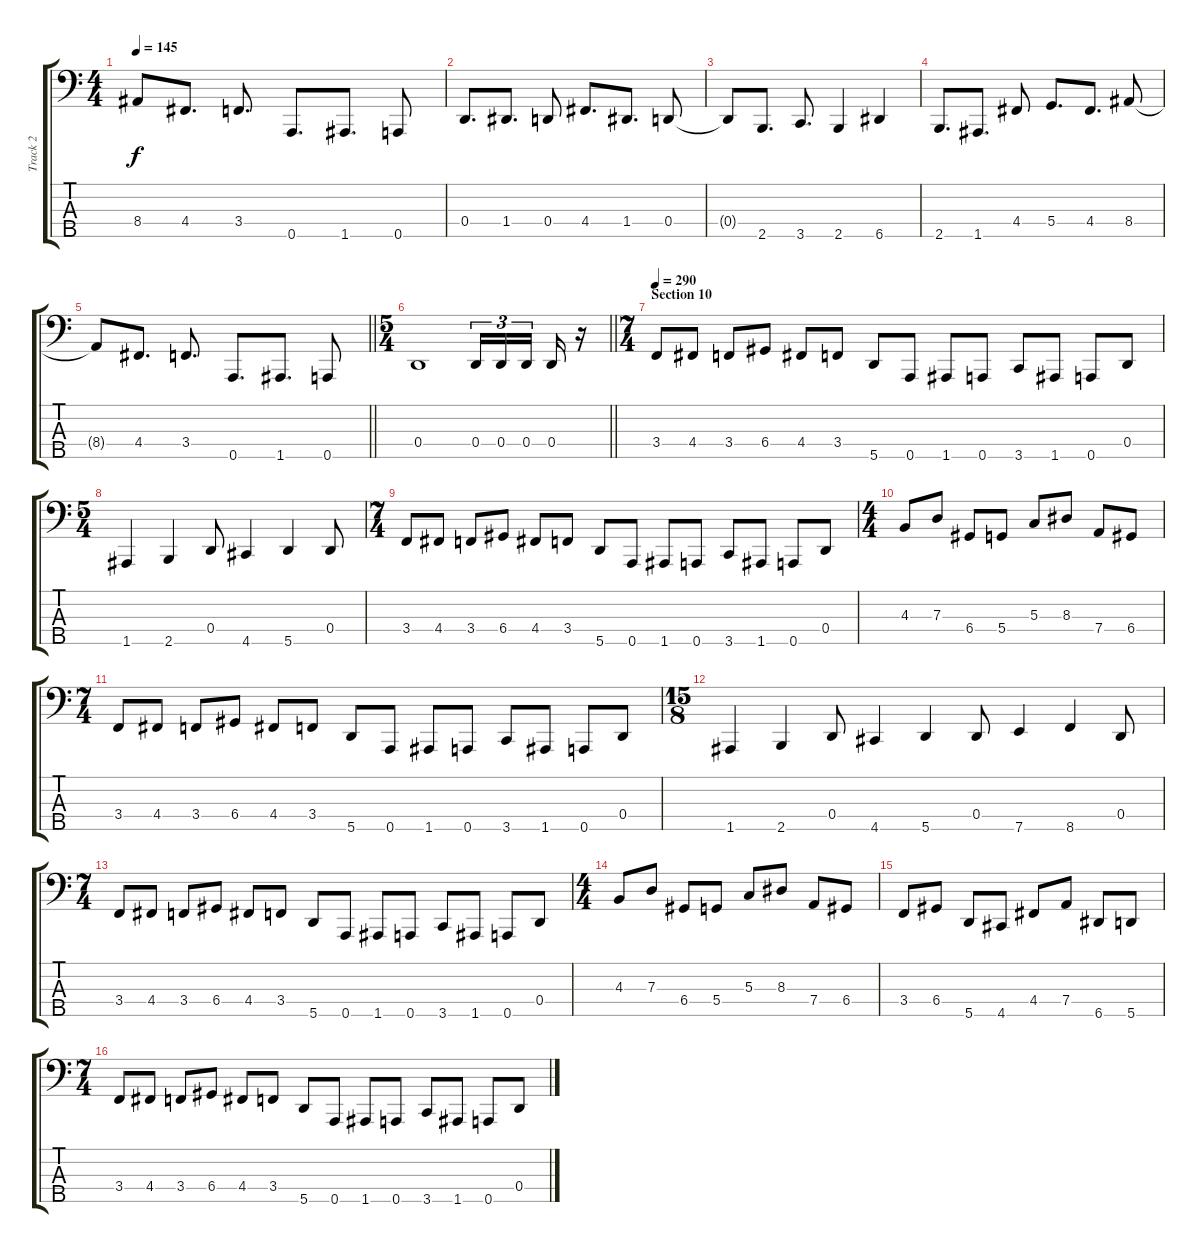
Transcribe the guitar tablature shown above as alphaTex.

\track ("Track 2" "Track 2") {instrument electricbassfinger}
\staff {score tabs}
\tuning (F2 C2 G1 D1 A0) {hide}
\ts (4 4)
\tempo 145
\clef f4
\ks c
8.4{t}.8{dy f} 4.4.8{d} 3.4.8{d} 0.5.8{d} 1.5.8{d} 0.5.8 |
0.4.8{d} 1.4.8{d} 0.4.8 4.4.8{d} 1.4.8{d} 0.4.8 |
0.4{t}.8 2.5.8{d} 3.5.8{d} 2.5.4 6.5.4 |
2.5.8{d} 1.5.8{d} 4.4.8 5.4.8{d} 4.4.8{d} 8.4.8 |
\barLineRight lightlight
8.4{t}.8 4.4.8{d} 3.4.8{d} 0.5.8{d} 1.5.8{d} 0.5.8 |
\ts (5 4)
\section ("" "")
\barLineRight lightlight
0.4.1 0.4.16{tu (3 2)} 0.4.16{tu (3 2)} 0.4.16{tu (3 2) beam splitsecondary} 0.4.16 r.16 |
\ts (7 4)
\section ("" "Section 10")
\tempo 290
3.4.8 4.4.8 3.4.8 6.4.8 4.4.8 3.4.8 5.5.8 0.5.8 1.5.8 0.5.8 3.5.8 1.5.8 0.5.8 0.4.8 |
\ts (5 4)
1.5.4 2.5.4 0.4.8 4.5.4 5.5.4 0.4.8 |
\ts (7 4)
3.4.8 4.4.8 3.4.8 6.4.8 4.4.8 3.4.8 5.5.8 0.5.8 1.5.8 0.5.8 3.5.8 1.5.8 0.5.8 0.4.8 |
\ts (4 4)
4.3.8 7.3.8 6.4.8 5.4.8 5.3.8 8.3.8 7.4.8 6.4.8 |
\ts (7 4)
3.4.8 4.4.8 3.4.8 6.4.8 4.4.8 3.4.8 5.5.8 0.5.8 1.5.8 0.5.8 3.5.8 1.5.8 0.5.8 0.4.8 |
\ts (15 8)
1.5.4 2.5.4 0.4.8 4.5.4 5.5.4 0.4.8 7.5.4 8.5.4 0.4.8 |
\ts (7 4)
3.4.8 4.4.8 3.4.8 6.4.8 4.4.8 3.4.8 5.5.8 0.5.8 1.5.8 0.5.8 3.5.8 1.5.8 0.5.8 0.4.8 |
\ts (4 4)
4.3.8 7.3.8 6.4.8 5.4.8 5.3.8 8.3.8 7.4.8 6.4.8 |
3.4.8 6.4.8 5.5.8 4.5.8 4.4.8 7.4.8 6.5.8 5.5.8 |
\ts (7 4)
3.4.8 4.4.8 3.4.8 6.4.8 4.4.8 3.4.8 5.5.8 0.5.8 1.5.8 0.5.8 3.5.8 1.5.8 0.5.8 0.4.8
